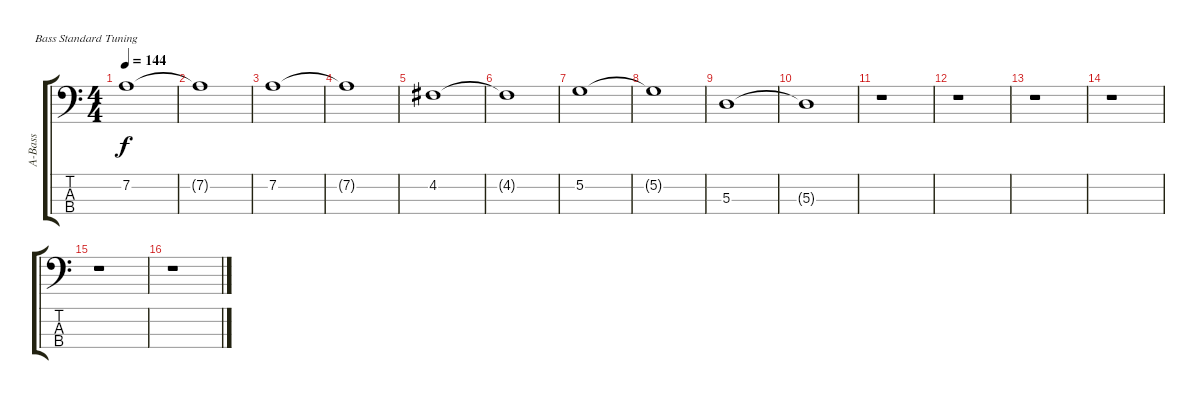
\bracketExtendMode groupsimilarinstruments
\otherSystemsTrackNameOrientation horizontal
\track ("Taurus" "A-Bass") {instrument lead2sawtooth}
\staff {score tabs}
\tuning (G2 D2 A1 E1)
\displaytranspose 12
\ts (4 4)
\tempo 144
\clef f4
\ks c
7.2.1{dy f beam Down} |
7.2{t}.1{beam Down} |
7.2.1{beam Down} |
7.2{t}.1{beam Down} |
4.2{acc #}.1{beam Down} |
4.2{t acc #}.1{beam Down} |
5.2.1{beam Down} |
5.2{t}.1{beam Down} |
5.3.1{beam Down} |
5.3{t}.1{beam Down} |
r.1{beam Down} |
r.1{beam Down} |
r.1{beam Down} |
r.1{beam Down} |
r.1{beam Down} |
r.1{beam Down}
